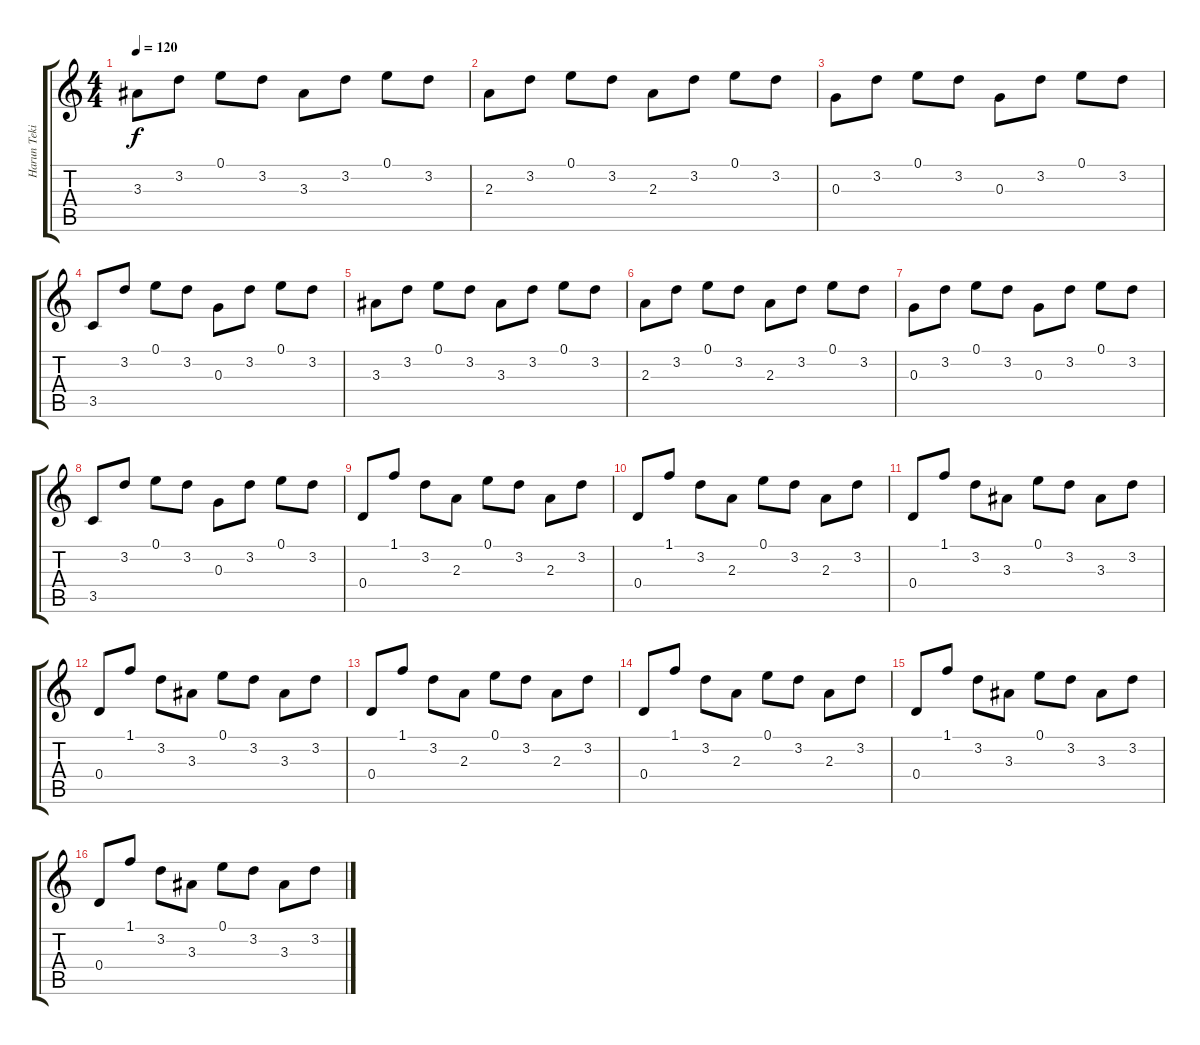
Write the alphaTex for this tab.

\track ("Harun Tekin" "Harun Teki") {instrument electricguitarclean}
\staff {score tabs}
\tuning (E4 B3 G3 D3 A2 E2) {hide}
\ts (4 4)
\tempo 120
\clef g2
\ks c
3.3.8{dy f instrument electricguitarclean} 3.2.8 0.1.8 3.2.8 3.3.8 3.2.8 0.1.8 3.2.8 |
2.3.8 3.2.8 0.1.8 3.2.8 2.3.8 3.2.8 0.1.8 3.2.8 |
0.3.8 3.2.8 0.1.8 3.2.8 0.3.8 3.2.8 0.1.8 3.2.8 |
3.5.8 3.2.8 0.1.8 3.2.8 0.3.8 3.2.8 0.1.8 3.2.8 |
3.3.8 3.2.8 0.1.8 3.2.8 3.3.8 3.2.8 0.1.8 3.2.8 |
2.3.8 3.2.8 0.1.8 3.2.8 2.3.8 3.2.8 0.1.8 3.2.8 |
0.3.8 3.2.8 0.1.8 3.2.8 0.3.8 3.2.8 0.1.8 3.2.8 |
3.5.8 3.2.8 0.1.8 3.2.8 0.3.8 3.2.8 0.1.8 3.2.8 |
0.4.8 1.1.8 3.2.8 2.3.8 0.1.8 3.2.8 2.3.8 3.2.8 |
0.4.8 1.1.8 3.2.8 2.3.8 0.1.8 3.2.8 2.3.8 3.2.8 |
0.4.8 1.1.8 3.2.8 3.3.8 0.1.8 3.2.8 3.3.8 3.2.8 |
0.4.8 1.1.8 3.2.8 3.3.8 0.1.8 3.2.8 3.3.8 3.2.8 |
0.4.8 1.1.8 3.2.8 2.3.8 0.1.8 3.2.8 2.3.8 3.2.8 |
0.4.8 1.1.8 3.2.8 2.3.8 0.1.8 3.2.8 2.3.8 3.2.8 |
0.4.8 1.1.8 3.2.8 3.3.8 0.1.8 3.2.8 3.3.8 3.2.8 |
0.4.8 1.1.8 3.2.8 3.3.8 0.1.8 3.2.8 3.3.8 3.2.8
